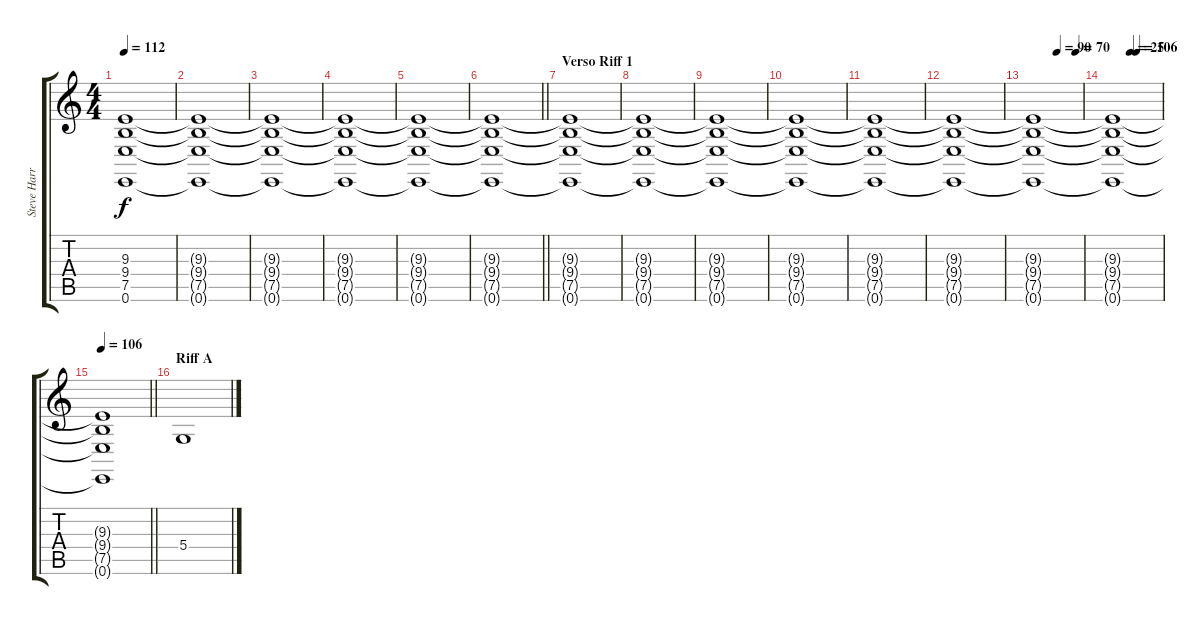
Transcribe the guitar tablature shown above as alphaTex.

\track ("Steve Harris (Teclado)" "Steve Harr") {instrument stringensemble1}
\staff {score tabs}
\tuning (E4 B3 G3 D3 A2 E2) {hide}
\ts (4 4)
\tempo 112
\clef g2
\ks c
(9.3{t} 9.4{t} 7.5{t} 0.6{t}).1{dy f} |
(9.3{t} 9.4{t} 7.5{t} 0.6{t}).1 |
(9.3{t} 9.4{t} 7.5{t} 0.6{t}).1 |
(9.3{t} 9.4{t} 7.5{t} 0.6{t}).1 |
(9.3{t} 9.4{t} 7.5{t} 0.6{t}).1 |
\barLineRight lightlight
(9.3{t} 9.4{t} 7.5{t} 0.6{t}).1 |
\section ("" "Verso Riff 1")
(9.3{t} 9.4{t} 7.5{t} 0.6{t}).1 |
(9.3{t} 9.4{t} 7.5{t} 0.6{t}).1 |
(9.3{t} 9.4{t} 7.5{t} 0.6{t}).1 |
(9.3{t} 9.4{t} 7.5{t} 0.6{t}).1 |
(9.3{t} 9.4{t} 7.5{t} 0.6{t}).1 |
(9.3{t} 9.4{t} 7.5{t} 0.6{t}).1 |
\tempo (90 0.5)
\tempo (70 0.875)
(9.3{t} 9.4{t} 7.5{t} 0.6{t}).1 |
\tempo (25 0.375)
\tempo (106 0.5)
(9.3{t} 9.4{t} 7.5{t} 0.6{t}).1 |
\tempo 106
\barLineRight lightlight
(9.3{t} 9.4{t} 7.5{t} 0.6{t}).1{volume 7} |
\section ("" "Riff A")
5.4.1{volume 8 instrument stringensemble1}
